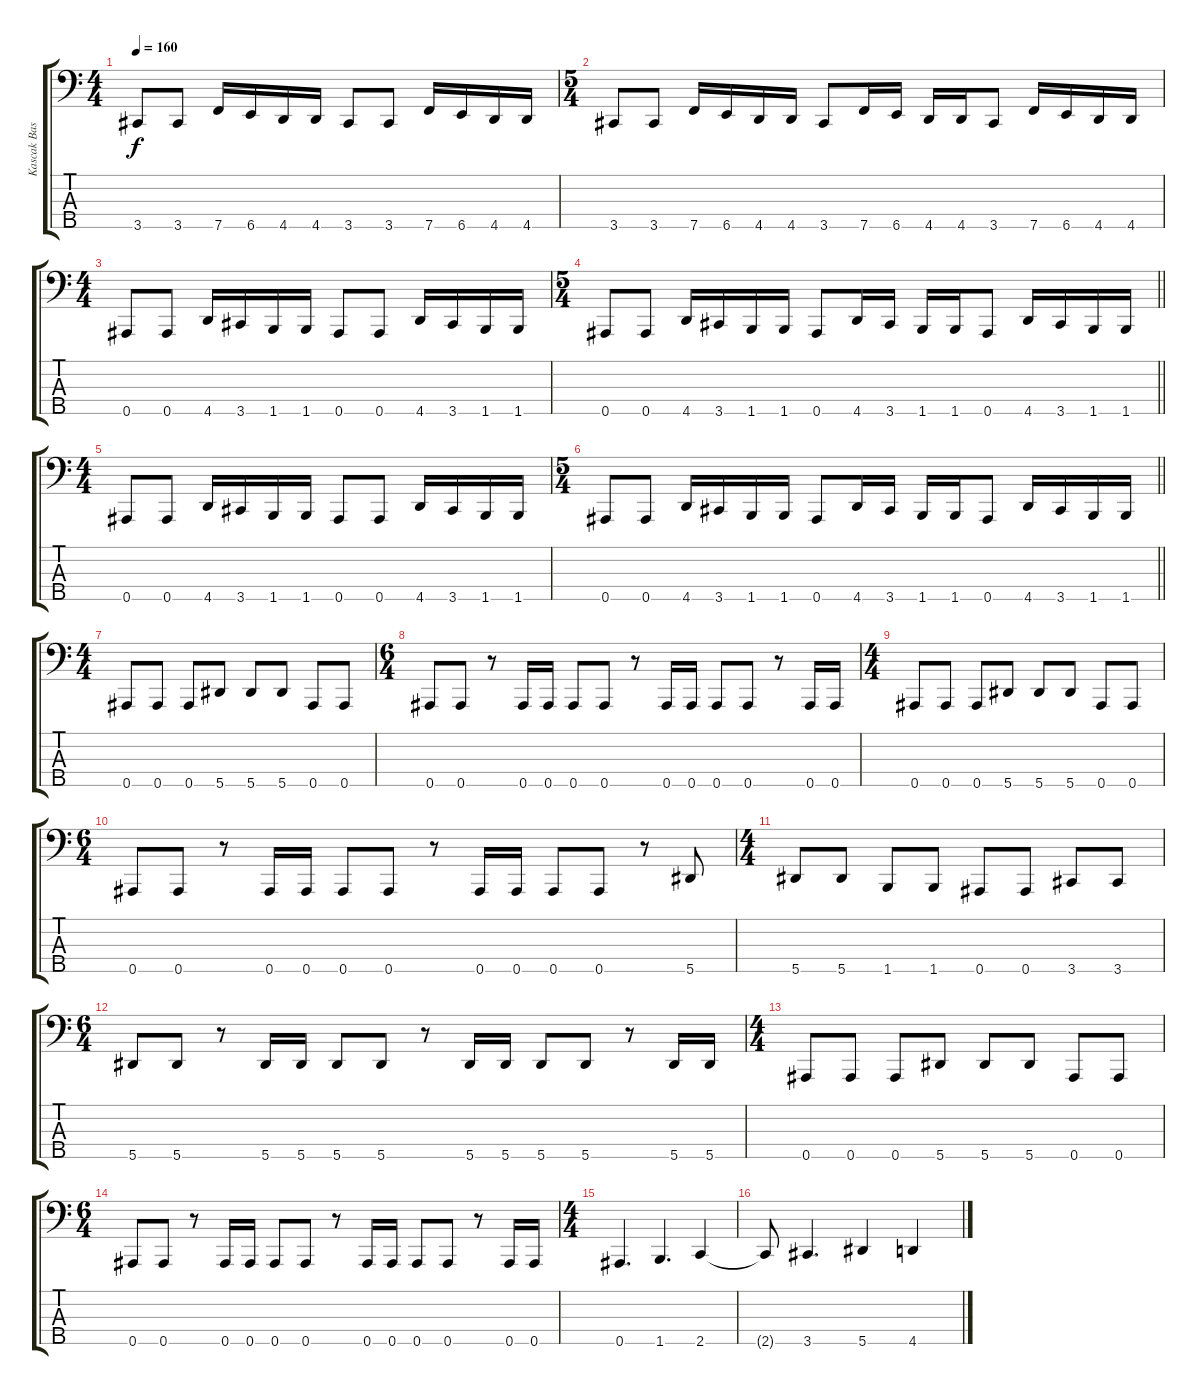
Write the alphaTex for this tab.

\track ("Kascak Bass" "Kascak Bas") {instrument electricbasspick}
\staff {score tabs}
\tuning (Gb2 Db2 Ab1 Eb1 Bb0) {hide}
\ts (4 4)
\tempo 160
\clef f4
\ks c
3.5.8{dy f} 3.5.8 7.5.16 6.5.16 4.5.16 4.5.16 3.5.8 3.5.8 7.5.16 6.5.16 4.5.16 4.5.16 |
\ts (5 4)
3.5.8 3.5.8 7.5.16 6.5.16 4.5.16 4.5.16 3.5.8 7.5.16 6.5.16 4.5.16 4.5.16 3.5.8 7.5.16 6.5.16 4.5.16 4.5.16 |
\ts (4 4)
0.5.8 0.5.8 4.5.16 3.5.16 1.5.16 1.5.16 0.5.8 0.5.8 4.5.16 3.5.16 1.5.16 1.5.16 |
\ts (5 4)
\barLineRight lightlight
0.5.8 0.5.8 4.5.16 3.5.16 1.5.16 1.5.16 0.5.8 4.5.16 3.5.16 1.5.16 1.5.16 0.5.8 4.5.16 3.5.16 1.5.16 1.5.16 |
\ts (4 4)
0.5.8 0.5.8 4.5.16 3.5.16 1.5.16 1.5.16 0.5.8 0.5.8 4.5.16 3.5.16 1.5.16 1.5.16 |
\ts (5 4)
\barLineRight lightlight
0.5.8 0.5.8 4.5.16 3.5.16 1.5.16 1.5.16 0.5.8 4.5.16 3.5.16 1.5.16 1.5.16 0.5.8 4.5.16 3.5.16 1.5.16 1.5.16 |
\ts (4 4)
0.5.8 0.5.8 0.5.8 5.5.8 5.5.8 5.5.8 0.5.8 0.5.8 |
\ts (6 4)
0.5.8 0.5.8 r.8 0.5.16 0.5.16 0.5.8 0.5.8 r.8 0.5.16 0.5.16 0.5.8 0.5.8 r.8 0.5.16 0.5.16 |
\ts (4 4)
0.5.8 0.5.8 0.5.8 5.5.8 5.5.8 5.5.8 0.5.8 0.5.8 |
\ts (6 4)
0.5.8 0.5.8 r.8 0.5.16 0.5.16 0.5.8 0.5.8 r.8 0.5.16 0.5.16 0.5.8 0.5.8 r.8 5.5.8 |
\ts (4 4)
5.5.8 5.5.8 1.5.8 1.5.8 0.5.8 0.5.8 3.5.8 3.5.8 |
\ts (6 4)
5.5.8 5.5.8 r.8 5.5.16 5.5.16 5.5.8 5.5.8 r.8 5.5.16 5.5.16 5.5.8 5.5.8 r.8 5.5.16 5.5.16 |
\ts (4 4)
0.5.8 0.5.8 0.5.8 5.5.8 5.5.8 5.5.8 0.5.8 0.5.8 |
\ts (6 4)
0.5.8 0.5.8 r.8 0.5.16 0.5.16 0.5.8 0.5.8 r.8 0.5.16 0.5.16 0.5.8 0.5.8 r.8 0.5.16 0.5.16 |
\ts (4 4)
0.5.4{d} 1.5.4{d} 2.5.4 |
2.5{t}.8 3.5.4{d} 5.5.4 4.5.4
